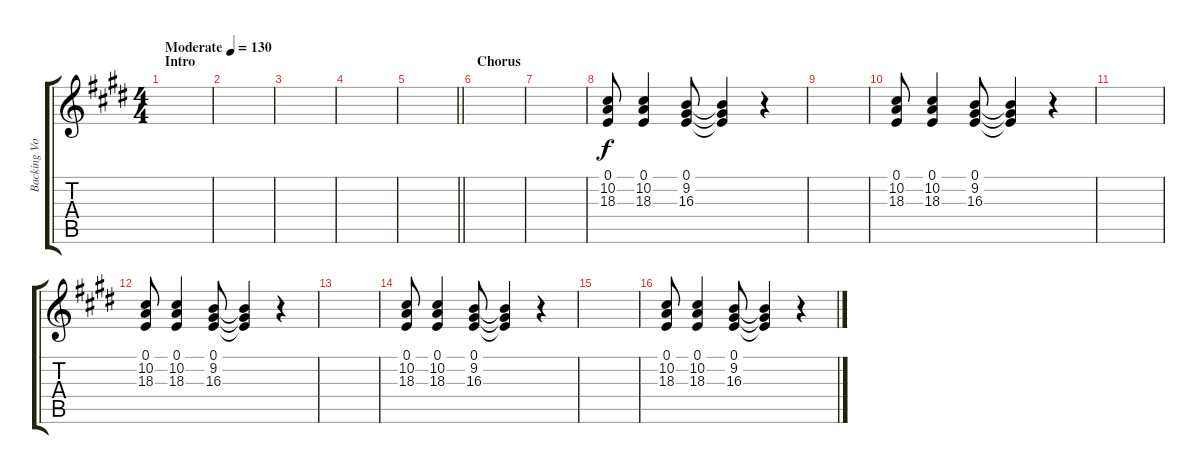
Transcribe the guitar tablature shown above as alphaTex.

\track ("Backing Vocals" "Backing Vo") {instrument lead6voice}
\staff {score tabs}
\tuning (E4 B3 G3 D3 A2 E2) {hide}
\ts (4 4)
\section ("" "Intro")
\tempo (130 "Moderate")
\clef g2
\ks e
|
|
|
|
\barLineRight lightlight
|
\section ("" "Chorus")
|
|
(0.1 10.2 18.3).8 (0.1 10.2 18.3).4 (0.1 9.2 16.3).8 (0.1{t} 9.2{t} 16.3{t}).4 r.4 |
|
(0.1 10.2 18.3).8 (0.1 10.2 18.3).4 (0.1 9.2 16.3).8 (0.1{t} 9.2{t} 16.3{t}).4 r.4 |
|
(0.1 10.2 18.3).8 (0.1 10.2 18.3).4 (0.1 9.2 16.3).8 (0.1{t} 9.2{t} 16.3{t}).4 r.4 |
|
(0.1 10.2 18.3).8 (0.1 10.2 18.3).4 (0.1 9.2 16.3).8 (0.1{t} 9.2{t} 16.3{t}).4 r.4 |
|
(0.1 10.2 18.3).8 (0.1 10.2 18.3).4 (0.1 9.2 16.3).8 (0.1{t} 9.2{t} 16.3{t}).4 r.4
